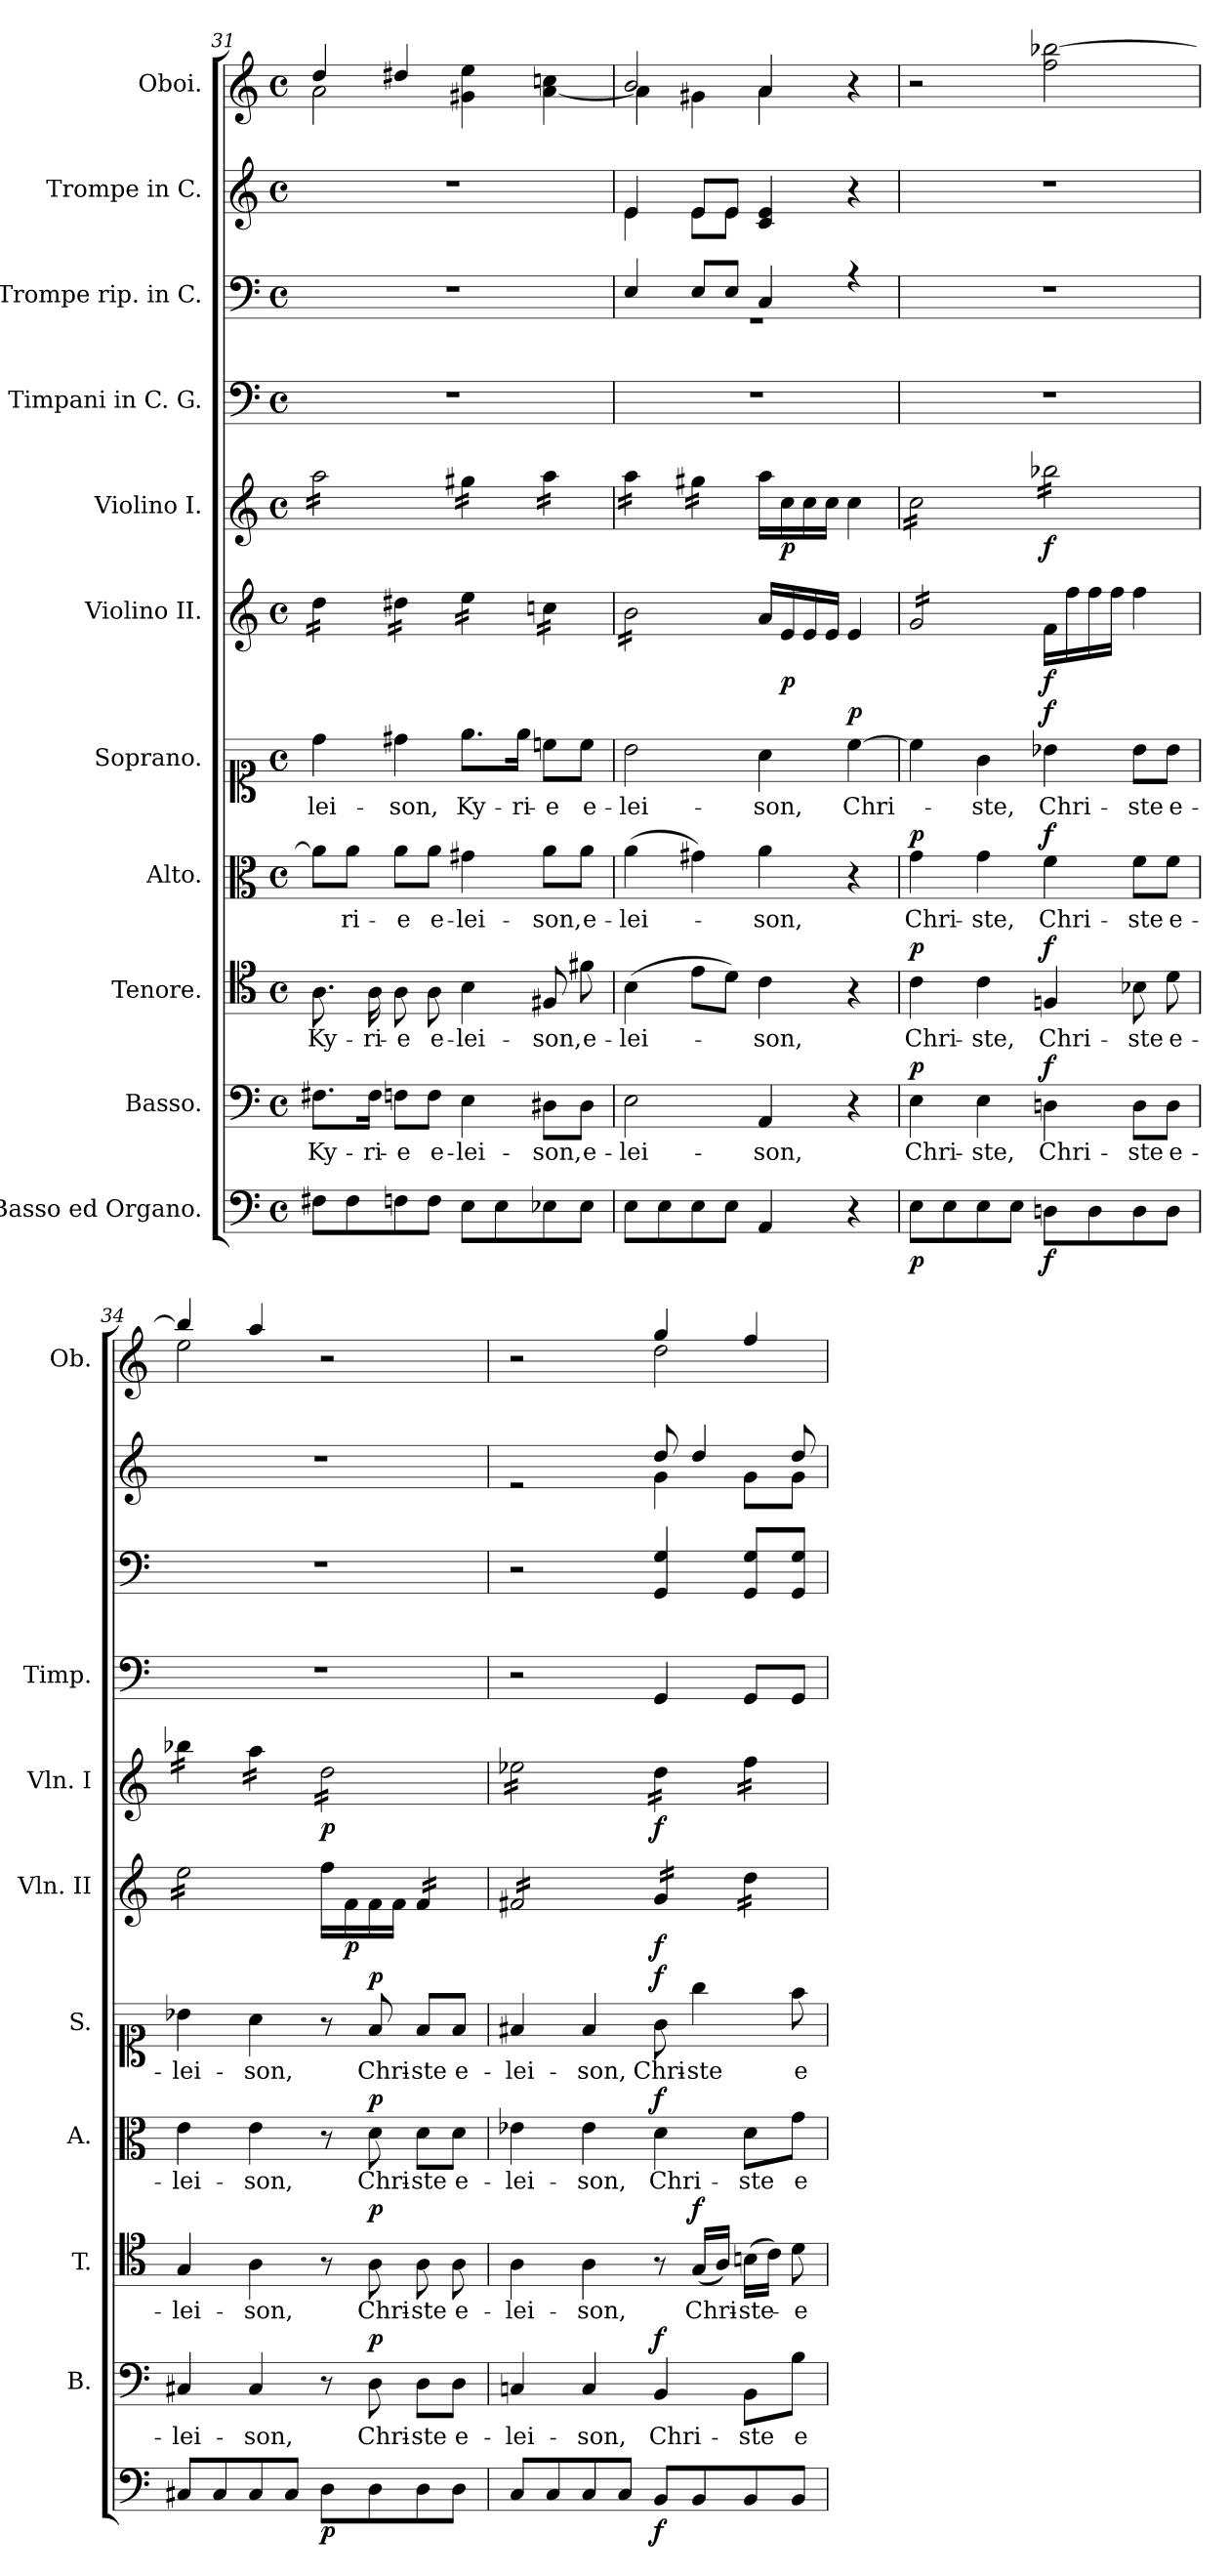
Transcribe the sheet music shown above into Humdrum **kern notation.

**kern	**dynam	**kern	**text	**dynam	**kern	**text	**dynam	**kern	**text	**dynam	**kern	**text	**dynam	**kern	**dynam	**kern	**dynam	**kern	**kern	**kern	**kern
*part11	*part11	*part10	*part10	*part10	*part9	*part9	*part9	*part8	*part8	*part8	*part7	*part7	*part7	*part6	*part6	*part5	*part5	*part4	*part3	*part2	*part1
*staff11	*staff11	*staff10	*staff10	*staff10	*staff9	*staff9	*staff9	*staff8	*staff8	*staff8	*staff7	*staff7	*staff7	*staff6	*staff6	*staff5	*staff5	*staff4	*staff3	*staff2	*staff1
*I"Basso ed  Organo.	*	*I"Basso.	*	*	*I"Tenore.	*	*	*I"Alto.	*	*	*I"Soprano.	*	*	*I"Violino II.	*	*I"Violino I.	*	*I"Timpani in C. G.	*I"Trompe rip. in C.	*I"Trompe in C.	*I"Oboi.
*	*	*I'B.	*	*	*I'T.	*	*	*I'A.	*	*	*I'S.	*	*	*I'Vln. II	*	*I'Vln. I	*	*I'Timp.	*	*	*I'Ob.
*clefF4	*	*clefF4	*	*	*clefC4	*	*	*clefC3	*	*	*clefC1	*	*	*clefG2	*	*clefG2	*	*clefF4	*clefF4	*clefG2	*clefG2
*k[]	*	*k[]	*	*	*k[]	*	*	*k[]	*	*	*k[]	*	*	*k[]	*	*k[]	*	*k[]	*k[]	*k[]	*k[]
*M4/4	*	*M4/4	*	*	*M4/4	*	*	*M4/4	*	*	*M4/4	*	*	*M4/4	*	*M4/4	*	*M4/4	*M4/4	*M4/4	*M4/4
*met(c)	*	*met(c)	*	*	*met(c)	*	*	*met(c)	*	*	*met(c)	*	*	*met(c)	*	*met(c)	*	*met(c)	*met(c)	*met(c)	*met(c)
=31	=31	=31	=31	=31	=31	=31	=31	=31	=31	=31	=31	=31	=31	=31	=31	=31	=31	=31	=31	=31	=31
!	!	!	!LO:LY:b	!	!	!LO:LY:b	!	!	!	!	!	!LO:LY:b	!	!	!	!	!	!	!	!	!
*	*	*	*	*	*	*	*	*	*	*	*	*	*	*	*	*	*	*	*	*	*^
*	*	*	*	*	*	*	*	*	*	*	*	*	*	*tremolo	*	*	*	*	*	*	*	*
*	*	*	*	*	*	*	*	*	*	*	*	*	*	*	*	*tremolo	*	*	*	*	*	*
8F#X\L	.	8.F#X\L	Ky-	.	8.A\	Ky-	.	8a\L]	.	.	4dd\	-lei-	.	16dd\LL	.	16aa\LL	.	1r	1r	1r	4dd/	2a\
.	.	.	.	.	.	.	.	.	.	.	.	.	.	16dd\	.	16aa\	.	.	.	.	.	.
!	!	!	!	!	!	!	!	!	!LO:LY:b	!	!	!	!	!	!	!	!	!	!	!	!	!
8F#\	.	.	.	.	.	.	.	8a\J	-ri-	.	.	.	.	16dd\	.	16aa\	.	.	.	.	.	.
!	!	!	!LO:LY:b	!	!	!LO:LY:b	!	!	!	!	!	!	!	!	!	!	!	!	!	!	!	!
.	.	16F#\Jk	-ri-	.	16A\	-ri-	.	.	.	.	.	.	.	16dd\JJ	.	16aa\	.	.	.	.	.	.
!	!	!	!LO:LY:b	!	!	!LO:LY:b	!	!	!LO:LY:b	!	!	!LO:LY:b	!	!	!	!	!	!	!	!	!	!
8Fn\	.	8Fn\L	-e	.	8A\	-e	.	8a\L	-e	.	4dd#X\	-son,	.	16dd#X\LL	.	16aa\	.	.	.	.	4dd#X/	.
.	.	.	.	.	.	.	.	.	.	.	.	.	.	16dd#X\	.	16aa\	.	.	.	.	.	.
!	!	!	!LO:LY:b	!	!	!LO:LY:b	!	!	!LO:LY:b	!	!	!	!	!	!	!	!	!	!	!	!	!
8F\J	.	8F\J	e-	.	8A\	e-	.	8a\J	e-	.	.	.	.	16dd#X\	.	16aa\	.	.	.	.	.	.
.	.	.	.	.	.	.	.	.	.	.	.	.	.	16dd#X\JJ	.	16aa\JJ	.	.	.	.	.	.
!	!	!	!LO:LY:b	!	!	!LO:LY:b	!	!	!LO:LY:b	!	!	!LO:LY:b	!	!	!	!	!	!	!	!	!	!
8E\L	.	4E\	-lei-	.	4B\	-lei-	.	4g#X\	-lei-	.	8.ee\L	Ky-	.	16ee\LL	.	16gg#X\LL	.	.	.	.	4g#X\ 4ee\	2ryy
.	.	.	.	.	.	.	.	.	.	.	.	.	.	16ee\	.	16gg#X\	.	.	.	.	.	.
8E\	.	.	.	.	.	.	.	.	.	.	.	.	.	16ee\	.	16gg#X\	.	.	.	.	.	.
!	!	!	!	!	!	!	!	!	!	!	!	!LO:LY:b	!	!	!	!	!	!	!	!	!	!
.	.	.	.	.	.	.	.	.	.	.	16ee\Jk	-ri-	.	16ee\JJ	.	16gg#X\JJ	.	.	.	.	.	.
!	!	!	!LO:LY:b	!	!	!LO:LY:b	!	!	!LO:LY:b	!	!	!LO:LY:b	!	!	!	!	!	!	!	!	!	!
8E-X\	.	8D#X\L	-son,	.	8F#X/	-son,	.	8a\L	-son,	.	8ccn\L	-e	.	16ccn\LL	.	16aa\LL	.	.	.	.	[4a\ 4ccn\	.
.	.	.	.	.	.	.	.	.	.	.	.	.	.	16ccn\	.	16aa\	.	.	.	.	.	.
!	!	!	!LO:LY:b	!	!	!LO:LY:b	!	!	!LO:LY:b	!	!	!LO:LY:b	!	!	!	!	!	!	!	!	!	!
8E-\J	.	8D#\J	e-	.	8f#X\	e-	.	8a\J	e-	.	8cc\J	e-	.	16ccn\	.	16aa\	.	.	.	.	.	.
.	.	.	.	.	.	.	.	.	.	.	.	.	.	16ccn\JJ	.	16aa\JJ	.	.	.	.	.	.
!!LO:LB:g=z	!!
=32	=32	=32	=32	=32	=32	=32	=32	=32	=32	=32	=32	=32	=32	=32	=32	=32	=32	=32	=32	=32	=32	=32
!	!	!	!LO:LY:b	!	!	!LO:LY:b	!	!	!LO:LY:b	!	!	!LO:LY:b	!	!	!	!	!	!	!	!	!	!
*	*	*	*	*	*	*	*	*	*	*	*	*	*	*	*	*	*	*	*^	*^	*	*
8E\L	.	2E\	-lei-	.	(>4B\	-lei-	.	(>4a\	-lei-	.	2b\	-lei-	.	16b\LL	.	16aa\LL	.	1r	4E/	1r	4e/	4e\	2b/	4a\]
.	.	.	.	.	.	.	.	.	.	.	.	.	.	16b\	.	16aa\	.	.	.	.	.	.	.	.
8E\	.	.	.	.	.	.	.	.	.	.	.	.	.	16b\	.	16aa\	.	.	.	.	.	.	.	.
.	.	.	.	.	.	.	.	.	.	.	.	.	.	16b\	.	16aa\JJ	.	.	.	.	.	.	.	.
8E\	.	.	.	.	8e\L	.	.	4g#X\)	.	.	.	.	.	16b\	.	16gg#X\LL	.	.	8E/L	.	8e/L	8e\L	.	4g#X\
.	.	.	.	.	.	.	.	.	.	.	.	.	.	16b\	.	16gg#X\	.	.	.	.	.	.	.	.
8E\J	.	.	.	.	8d\J)	.	.	.	.	.	.	.	.	16b\	.	16gg#X\	.	.	8E/J	.	8e/J	8e\J	.	.
.	.	.	.	.	.	.	.	.	.	.	.	.	.	16b\JJ	.	16gg#X\JJ	.	.	.	.	.	.	.	.
*	*	*	*	*	*	*	*	*	*	*	*	*	*	*	*	*Xtremolo	*	*	*	*	*	*	*	*
*	*	*	*	*	*	*	*	*	*	*	*	*	*	*Xtremolo	*	*	*	*	*	*	*	*	*	*
!	!	!	!LO:LY:b	!	!	!LO:LY:b	!	!	!LO:LY:b	!	!	!LO:LY:b	!	!	!	!	!	!	!	!	!	!	!	!
4AA/	.	4AA/	-son,	.	4c\	-son,	.	4a\	-son,	.	4a\	-son,	.	16a/LL	.	16aa\LL	.	.	4C/	.	4c/ 4e/	2rddyy	4a/	4a\
!	!	!	!	!	!	!	!	!	!	!	!	!	!	!	!LO:DY:b	!	!LO:DY:b	!	!	!	!	!	!	!
.	.	.	.	.	.	.	.	.	.	.	.	.	.	16e/	p	16cc\	p	.	.	.	.	.	.	.
.	.	.	.	.	.	.	.	.	.	.	.	.	.	16e/	.	16cc\	.	.	.	.	.	.	.	.
.	.	.	.	.	.	.	.	.	.	.	.	.	.	16e/JJ	.	16cc\JJ	.	.	.	.	.	.	.	.
!	!	!	!	!	!	!	!	!	!	!	!	!LO:LY:b	!LO:DY:a	!	!	!	!	!	!	!	!	!	!	!
4r	.	4r	.	.	4r	.	.	4r	.	.	[4cc\	Chri-	p	4e/	.	4cc\	.	.	4r	.	4r	.	4r	4ryy
*	*	*	*	*	*	*	*	*	*	*	*	*	*	*	*	*	*	*	*v	*v	*	*	*	*
*	*	*	*	*	*	*	*	*	*	*	*	*	*	*	*	*	*	*	*	*v	*v	*	*
=33	=33	=33	=33	=33	=33	=33	=33	=33	=33	=33	=33	=33	=33	=33	=33	=33	=33	=33	=33	=33	=33	=33
!	!LO:DY:b	!	!LO:LY:b	!LO:DY:a	!	!LO:LY:b	!LO:DY:a	!	!LO:LY:b	!LO:DY:a	!	!	!	!	!	!	!	!	!	!	!	!
*	*	*	*	*	*	*	*	*	*	*	*	*	*	*	*	*	*	*	*	*	*v	*v
*	*	*	*	*	*	*	*	*	*	*	*	*	*	*tremolo	*	*	*	*	*	*	*
*	*	*	*	*	*	*	*	*	*	*	*	*	*	*	*	*tremolo	*	*	*	*	*
8E\L	p	4E\	Chri-	p	4c\	Chri-	p	4g\	Chri-	p	4cc\]	.	.	16g/LL	.	16cc\LL	.	1r	1r	1r	2r
.	.	.	.	.	.	.	.	.	.	.	.	.	.	16g/	.	16cc\	.	.	.	.	.
8E\	.	.	.	.	.	.	.	.	.	.	.	.	.	16g/	.	16cc\	.	.	.	.	.
.	.	.	.	.	.	.	.	.	.	.	.	.	.	16g/	.	16cc\	.	.	.	.	.
!	!	!	!LO:LY:b	!	!	!LO:LY:b	!	!	!LO:LY:b	!	!	!LO:LY:b	!	!	!	!	!	!	!	!	!
8E\	.	4E\	-ste,	.	4c\	-ste,	.	4g\	-ste,	.	4g\	-ste,	.	16g/	.	16cc\	.	.	.	.	.
.	.	.	.	.	.	.	.	.	.	.	.	.	.	16g/	.	16cc\	.	.	.	.	.
8E\J	.	.	.	.	.	.	.	.	.	.	.	.	.	16g/	.	16cc\	.	.	.	.	.
.	.	.	.	.	.	.	.	.	.	.	.	.	.	16g/JJ	.	16cc\JJ	.	.	.	.	.
*	*	*	*	*	*	*	*	*	*	*	*	*	*	*Xtremolo	*	*	*	*	*	*	*
!	!LO:DY:b	!	!LO:LY:b	!LO:DY:a	!	!LO:LY:b	!LO:DY:a	!	!LO:LY:b	!LO:DY:a	!	!LO:LY:b	!LO:DY:a	!	!LO:DY:b	!	!LO:DY:b	!	!	!	!
8Dn\L	f	4Dn\	Chri-	f	4Fn/	Chri-	f	4f\	Chri-	f	4b-X\	Chri-	f	16f\LL	f	16bb-X\LL	f	.	.	.	2ff\ [2bb-X\
.	.	.	.	.	.	.	.	.	.	.	.	.	.	16ff\	.	16bb-X\	.	.	.	.	.
8D\	.	.	.	.	.	.	.	.	.	.	.	.	.	16ff\	.	16bb-X\	.	.	.	.	.
.	.	.	.	.	.	.	.	.	.	.	.	.	.	16ff\JJ	.	16bb-X\	.	.	.	.	.
!	!	!	!LO:LY:b	!	!	!LO:LY:b	!	!	!LO:LY:b	!	!	!LO:LY:b	!	!	!	!	!	!	!	!	!
8D\	.	8D\L	-ste	.	8B-X\	-ste	.	8f\L	-ste	.	8b-\L	-ste	.	4ff\	.	16bb-X\	.	.	.	.	.
.	.	.	.	.	.	.	.	.	.	.	.	.	.	.	.	16bb-X\	.	.	.	.	.
!	!	!	!LO:LY:b	!	!	!LO:LY:b	!	!	!LO:LY:b	!	!	!LO:LY:b	!	!	!	!	!	!	!	!	!
8D\J	.	8D\J	e-	.	8d\	e-	.	8f\J	e-	.	8b-\J	e-	.	.	.	16bb-X\	.	.	.	.	.
.	.	.	.	.	.	.	.	.	.	.	.	.	.	.	.	16bb-X\JJ	.	.	.	.	.
=34	=34	=34	=34	=34	=34	=34	=34	=34	=34	=34	=34	=34	=34	=34	=34	=34	=34	=34	=34	=34	=34
!	!	!	!LO:LY:b	!	!	!LO:LY:b	!	!	!LO:LY:b	!	!	!LO:LY:b	!	!	!	!	!	!	!	!	!
*	*	*	*	*	*	*	*	*	*	*	*	*	*	*	*	*	*	*	*	*	*^
*	*	*	*	*	*	*	*	*	*	*	*	*	*	*tremolo	*	*	*	*	*	*	*	*
8C#X/L	.	4C#X/	-lei-	.	4G/	-lei-	.	4e\	-lei-	.	4b-X\	-lei-	.	16ee\LL	.	16bb-X\LL	.	1r	1r	1r	4bb-/]	2ee\
.	.	.	.	.	.	.	.	.	.	.	.	.	.	16ee\	.	16bb-X\	.	.	.	.	.	.
8C#/	.	.	.	.	.	.	.	.	.	.	.	.	.	16ee\	.	16bb-X\	.	.	.	.	.	.
.	.	.	.	.	.	.	.	.	.	.	.	.	.	16ee\	.	16bb-X\JJ	.	.	.	.	.	.
!	!	!	!LO:LY:b	!	!	!LO:LY:b	!	!	!LO:LY:b	!	!	!LO:LY:b	!	!	!	!	!	!	!	!	!	!
8C#/	.	4C#/	-son,	.	4A\	-son,	.	4e\	-son,	.	4a\	-son,	.	16ee\	.	16aa\LL	.	.	.	.	4aa/	.
.	.	.	.	.	.	.	.	.	.	.	.	.	.	16ee\	.	16aa\	.	.	.	.	.	.
8C#/J	.	.	.	.	.	.	.	.	.	.	.	.	.	16ee\	.	16aa\	.	.	.	.	.	.
.	.	.	.	.	.	.	.	.	.	.	.	.	.	16ee\JJ	.	16aa\JJ	.	.	.	.	.	.
*	*	*	*	*	*	*	*	*	*	*	*	*	*	*Xtremolo	*	*	*	*	*	*	*	*
!	!LO:DY:b	!	!	!	!	!	!	!	!	!	!	!	!	!	!	!	!LO:DY:b	!	!	!	!	!
8D\L	p	8r	.	.	8r	.	.	8r	.	.	8r	.	.	16ff\LL	.	16dd\LL	p	.	.	.	2r	2ryy
!	!	!	!	!	!	!	!	!	!	!	!	!	!	!	!LO:DY:b	!	!	!	!	!	!	!
.	.	.	.	.	.	.	.	.	.	.	.	.	.	16f\	p	16dd\	.	.	.	.	.	.
!	!	!	!LO:LY:b	!LO:DY:a	!	!LO:LY:b	!LO:DY:a	!	!LO:LY:b	!LO:DY:a	!	!LO:LY:b	!LO:DY:a	!	!	!	!	!	!	!	!	!
8D\	.	8D\	Chri-	p	8A\	Chri-	p	8d\	Chri-	p	8f/	Chri-	p	16f\	.	16dd\	.	.	.	.	.	.
.	.	.	.	.	.	.	.	.	.	.	.	.	.	16f\JJ	.	16dd\	.	.	.	.	.	.
!	!	!	!LO:LY:b	!	!	!LO:LY:b	!	!	!LO:LY:b	!	!	!LO:LY:b	!	!	!	!	!	!	!	!	!	!
*	*	*	*	*	*	*	*	*	*	*	*	*	*	*tremolo	*	*	*	*	*	*	*	*
8D\	.	8D\L	-ste	.	8A\	-ste	.	8d\L	-ste	.	8f/L	-ste	.	16f/LL	.	16dd\	.	.	.	.	.	.
.	.	.	.	.	.	.	.	.	.	.	.	.	.	16f/	.	16dd\	.	.	.	.	.	.
!	!	!	!LO:LY:b	!	!	!LO:LY:b	!	!	!LO:LY:b	!	!	!LO:LY:b	!	!	!	!	!	!	!	!	!	!
8D\J	.	8D\J	e-	.	8A\	e-	.	8d\J	e-	.	8f/J	e-	.	16f/	.	16dd\	.	.	.	.	.	.
.	.	.	.	.	.	.	.	.	.	.	.	.	.	16f/JJ	.	16dd\JJ	.	.	.	.	.	.
=35	=35	=35	=35	=35	=35	=35	=35	=35	=35	=35	=35	=35	=35	=35	=35	=35	=35	=35	=35	=35	=35	=35
!	!	!	!LO:LY:b	!	!	!LO:LY:b	!	!	!LO:LY:b	!	!	!LO:LY:b	!	!	!	!	!	!	!	!	!	!
*	*	*	*	*	*	*	*	*	*	*	*	*	*	*	*	*	*	*	*	*^	*	*
8C/L	.	4Cn/	-lei-	.	4A\	-lei-	.	4e-X\	-lei-	.	4f#X/	-lei-	.	16f#X/LL	.	16ee-X\LL	.	2r	2r	2re	2ryy	2r	2ryy
.	.	.	.	.	.	.	.	.	.	.	.	.	.	16f#X/	.	16ee-X\	.	.	.	.	.	.	.
8C/	.	.	.	.	.	.	.	.	.	.	.	.	.	16f#X/	.	16ee-X\	.	.	.	.	.	.	.
.	.	.	.	.	.	.	.	.	.	.	.	.	.	16f#X/	.	16ee-X\	.	.	.	.	.	.	.
!	!	!	!LO:LY:b	!	!	!LO:LY:b	!	!	!LO:LY:b	!	!	!LO:LY:b	!	!	!	!	!	!	!	!	!	!	!
8C/	.	4C/	-son,	.	4A\	-son,	.	4e-\	-son,	.	4f#/	-son,	.	16f#X/	.	16ee-X\	.	.	.	.	.	.	.
.	.	.	.	.	.	.	.	.	.	.	.	.	.	16f#X/	.	16ee-X\	.	.	.	.	.	.	.
8C/J	.	.	.	.	.	.	.	.	.	.	.	.	.	16f#X/	.	16ee-X\	.	.	.	.	.	.	.
.	.	.	.	.	.	.	.	.	.	.	.	.	.	16f#X/JJ	.	16ee-X\JJ	.	.	.	.	.	.	.
!	!LO:DY:b	!	!LO:LY:b	!LO:DY:a	!	!	!	!	!LO:LY:b	!LO:DY:a	!	!LO:LY:b	!LO:DY:a	!	!LO:DY:b	!	!LO:DY:b	!	!	!	!	!	!
8BB/L	f	4BB/	Chri-	f	8r	.	.	4d\	Chri-	f	8g\	Chri-	f	16g/LL	f	16dd\LL	f	4GG/	4GG/ 4G/	8dd/	4g\	4gg/	2dd\
.	.	.	.	.	.	.	.	.	.	.	.	.	.	16g/	.	16dd\	.	.	.	.	.	.	.
!	!	!	!	!	!	!LO:LY:b	!LO:DY:a	!	!	!	!	!LO:LY:b	!	!	!	!	!	!	!	!	!	!	!
8BB/	.	.	.	.	(<16G/LL	Chri-	f	.	.	.	4gg\	-ste	.	16g/	.	16dd\	.	.	.	4dd/	.	.	.
.	.	.	.	.	16A/JJ)	.	.	.	.	.	.	.	.	16g/JJ	.	16dd\JJ	.	.	.	.	.	.	.
!	!	!	!LO:LY:b	!	!	!LO:LY:b	!	!	!LO:LY:b	!	!	!	!	!	!	!	!	!	!	!	!	!	!
8BB/	.	8BB\L	-ste	.	(>16Bn\LL	-ste-	.	8d\L	-ste	.	.	.	.	16dd\LL	.	16ff\LL	.	8GG/L	8GG/ 8G/L	.	8g\L	4ff/	.
.	.	.	.	.	16c\JJ)	.	.	.	.	.	.	.	.	16dd\	.	16ff\	.	.	.	.	.	.	.
!	!	!	!LO:LY:b	!	!	!LO:LY:b	!	!	!LO:LY:b	!	!	!LO:LY:b	!	!	!	!	!	!	!	!	!	!	!
8BB/J	.	8B\J	e-	.	8d\	-e-	.	8g\J	e-	.	8ff\	e-	.	16dd\	.	16ff\	.	8GG/J	8GG/ 8G/J	8dd/	8g\J	.	.
.	.	.	.	.	.	.	.	.	.	.	.	.	.	16dd\JJ	.	16ff\JJ	.	.	.	.	.	.	.
*	*	*	*	*	*	*	*	*	*	*	*	*	*	*	*	*Xtremolo	*	*	*	*	*	*	*
*	*	*	*	*	*	*	*	*	*	*	*	*	*	*Xtremolo	*	*	*	*	*	*	*	*	*
*	*	*	*	*	*	*	*	*	*	*	*	*	*	*	*	*	*	*	*	*v	*v	*	*
*	*	*	*	*	*	*	*	*	*	*	*	*	*	*	*	*	*	*	*	*	*v	*v
=	=	=	=	=	=	=	=	=	=	=	=	=	=	=	=	=	=	=	=	=	=
*-	*-	*-	*-	*-	*-	*-	*-	*-	*-	*-	*-	*-	*-	*-	*-	*-	*-	*-	*-	*-	*-
